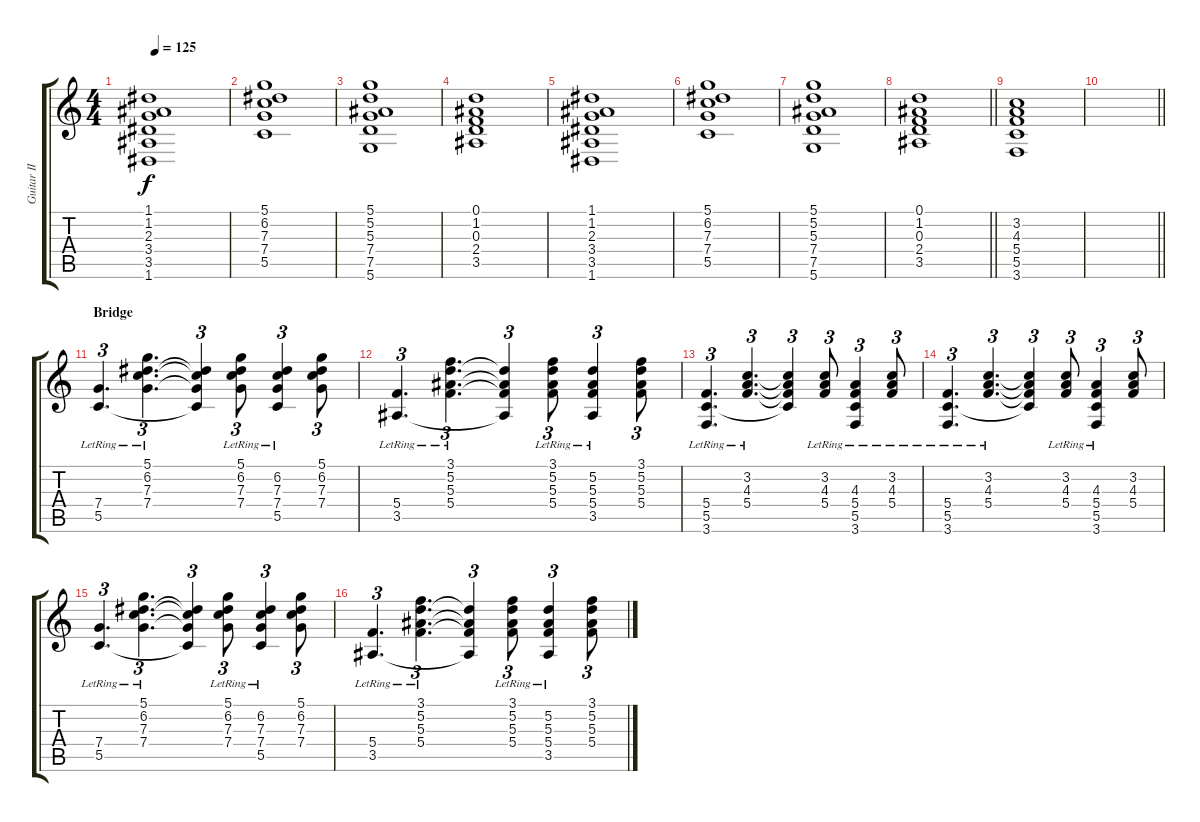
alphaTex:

\track ("Guitar II" "Guitar II") {instrument distortionguitar}
\staff {score tabs}
\tuning (D4 A3 F3 C3 G2 D2) {hide}
\ts (4 4)
\tempo 125
\clef g2
\ks c
(1.1 1.2 2.3 3.4 3.5 1.6).1{dy f} |
(5.1 6.2 7.3 7.4 5.5).1 |
(5.1 5.2 5.3 7.4 7.5 5.6).1 |
(0.1 1.2 0.3 2.4 3.5).1 |
(1.1 1.2 2.3 3.4 3.5 1.6).1 |
(5.1 6.2 7.3 7.4 5.5).1 |
(5.1 5.2 5.3 7.4 7.5 5.6).1 |
\barLineRight lightlight
(0.1 1.2 0.3 2.4 3.5).1 |
(3.2 4.3 5.4 5.5 3.6).1 |
\barLineRight lightlight
|
\section ("" "Bridge")
(7.4{lr} 5.5{lr}).4{d tu (3 2) volume 7} (5.1{lr} 6.2{lr} 7.3{lr} 7.4{lr}).4{d tu (3 2)} (6.2{t} 7.3{t} 7.4{t} 5.5{t}).4{tu (3 2)} (5.1 6.2{lr} 7.3{lr} 7.4{lr}).8{tu (3 2)} (6.2{lr} 7.3{lr} 7.4{lr} 5.5{lr}).4{tu (3 2)} (5.1 6.2 7.3 7.4).8{tu (3 2)} |
(5.4{lr} 3.5{lr}).4{d tu (3 2)} (3.1{lr} 5.2{lr} 5.3{lr} 5.4{lr}).4{d tu (3 2)} (5.2{t} 5.3{t} 5.4{t} 3.5{t}).4{tu (3 2)} (3.1{lr} 5.2{lr} 5.3{lr} 5.4{lr}).8{tu (3 2)} (5.2{lr} 5.3{lr} 5.4{lr} 3.5{lr}).4{tu (3 2)} (3.1 5.2 5.3 5.4).8{tu (3 2)} |
(5.4{lr} 5.5{lr} 3.6{lr}).4{d tu (3 2)} (3.2{lr} 4.3{lr} 5.4{lr}).4{d tu (3 2)} (3.2{t} 4.3{t} 5.4{t} 5.5{t}).4{tu (3 2)} (3.2{lr} 4.3{lr} 5.4{lr}).8{tu (3 2)} (4.3{lr} 5.4{lr} 5.5{lr} 3.6{lr}).4{tu (3 2)} (3.2{lr} 4.3{lr} 5.4{lr}).8{tu (3 2)} |
(5.4{lr} 5.5{lr} 3.6{lr}).4{d tu (3 2)} (3.2{lr} 4.3{lr} 5.4{lr}).4{d tu (3 2)} (3.2{t} 4.3{t} 5.4{t} 5.5{t}).4{tu (3 2)} (3.2{lr} 4.3{lr} 5.4{lr}).8{tu (3 2)} (4.3{lr} 5.4{lr} 5.5{lr} 3.6{lr}).4{tu (3 2)} (3.2 4.3 5.4).8{tu (3 2)} |
(7.4{lr} 5.5{lr}).4{d tu (3 2)} (5.1{lr} 6.2{lr} 7.3{lr} 7.4{lr}).4{d tu (3 2)} (6.2{t} 7.3{t} 7.4{t} 5.5{t}).4{tu (3 2)} (5.1 6.2{lr} 7.3{lr} 7.4{lr}).8{tu (3 2)} (6.2{lr} 7.3{lr} 7.4{lr} 5.5{lr}).4{tu (3 2)} (5.1 6.2 7.3 7.4).8{tu (3 2)} |
(5.4{lr} 3.5{lr}).4{d tu (3 2)} (3.1{lr} 5.2{lr} 5.3{lr} 5.4{lr}).4{d tu (3 2)} (5.2{t} 5.3{t} 5.4{t} 3.5{t}).4{tu (3 2)} (3.1{lr} 5.2{lr} 5.3{lr} 5.4{lr}).8{tu (3 2)} (5.2{lr} 5.3{lr} 5.4{lr} 3.5{lr}).4{tu (3 2)} (3.1 5.2 5.3 5.4).8{tu (3 2)}
